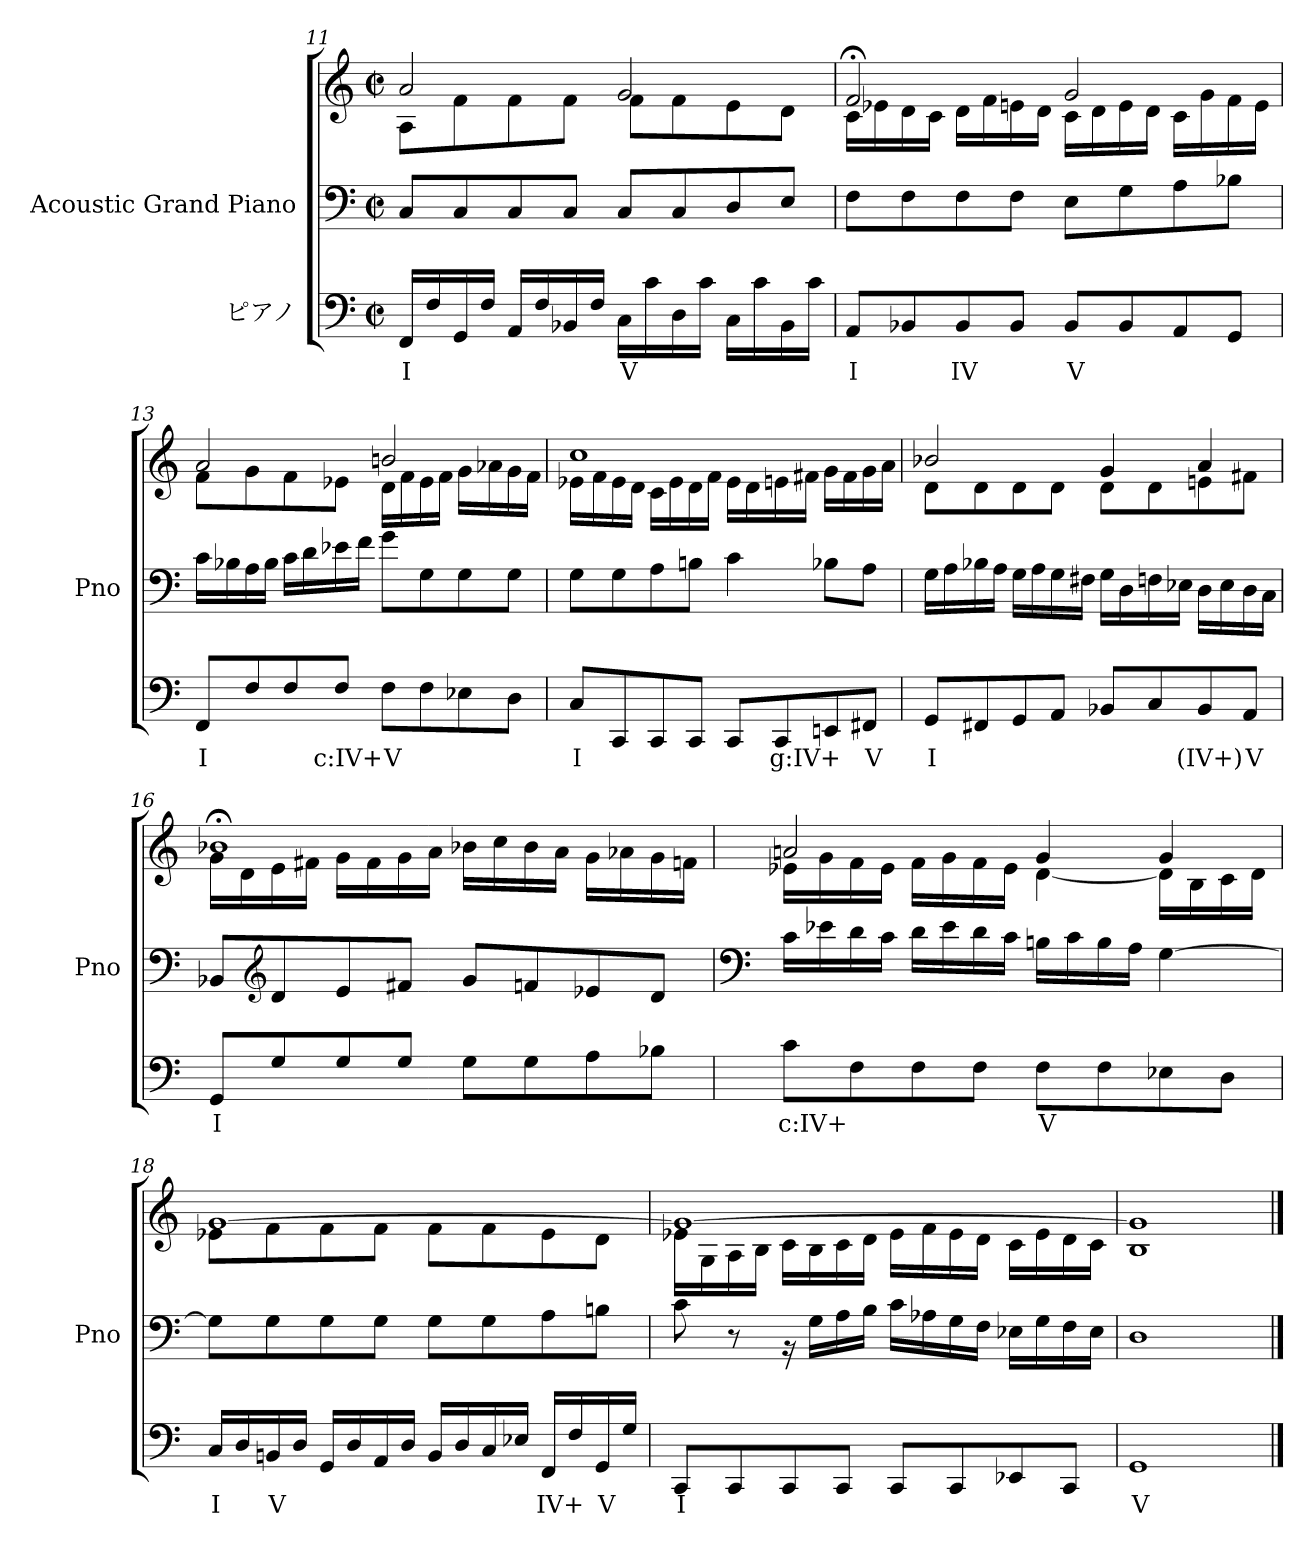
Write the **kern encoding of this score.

**kern	**text	**kern	**kern
*part2	*part2	*part1	*part1
*staff3	*staff3	*staff2	*staff1
*I"ピアノ	*	*I"Acoustic Grand Piano	*
*	*	*I'Pno	*
!!LO:PB:g=z
*clefF4	*	*clefF4	*clefG2
*k[]	*	*k[]	*k[]
*C:	*	*C:	*C:
*M2/2	*	*M2/2	*M2/2
*met(c|)	*	*met(c|)	*met(c|)
=11	=11	=11	=11
!	!LO:LY:b	!	!
*	*	*	*^
16FF/LL	I	8C/L	2a/	8A\L
16F/	.	.	.	.
16GG/	.	8C/	.	8f\
16F/JJ	.	.	.	.
16AA/LL	.	8C/	.	8f\
16F/	.	.	.	.
16BB-X/	.	8C/J	.	8f\J
16F/JJ	.	.	.	.
!	!LO:LY:b	!	!	!
16C\LL	V	8C/L	2g/	8f\L
16c\	.	.	.	.
16D\	.	8C/	.	8f\
16c\JJ	.	.	.	.
16C\LL	.	8D/	.	8e\
16c\	.	.	.	.
16BB-\	.	8E/J	.	8d\J
16c\JJ	.	.	.	.
=12	=12	=12	=12	=12
!	!LO:LY:b	!	!	!
8AA/L	I	8F\L	2f;</	16c\LL
.	.	.	.	16e-X\
8BB-X/	.	8F\	.	16d\
.	.	.	.	16c\JJ
!	!LO:LY:b	!	!	!
8BB-/	IV	8F\	.	16d\LL
.	.	.	.	16f\
8BB-/J	.	8F\J	.	16en\
.	.	.	.	16d\JJ
!	!LO:LY:b	!	!	!
8BB-/L	V	8E\L	2g/	16c\LL
.	.	.	.	16d\
8BB-/	.	8G\	.	16e\
.	.	.	.	16d\JJ
8AA/	.	8A\	.	16c\LL
.	.	.	.	16g\
8GG/J	.	8B-X\J	.	16f\
.	.	.	.	16e\JJ
=13	=13	=13	=13	=13
!	!LO:LY:b	!	!	!
8FF/L	I	16c\LL	2a/	8f\L
.	.	16B-X\	.	.
8F/	.	16A\	.	8g\
.	.	16B-\JJ	.	.
8F/	.	16c\LL	.	8f\
.	.	16d\	.	.
!	!LO:LY:b	!	!	!
8F/J	c:IV+	16e-X\	.	8e-X\J
.	.	16f\JJ	.	.
!	!LO:LY:b	!	!	!
8F\L	V	8g\L	2bn/	16d\LL
.	.	.	.	16f\
8F\	.	8G\	.	16e-\
.	.	.	.	16f\JJ
8E-X\	.	8G\	.	16g\LL
.	.	.	.	16a-X\
8D\J	.	8G\J	.	16g\
.	.	.	.	16f\JJ
!!LO:LB:g=z	!!
=14	=14	=14	=14	=14
!	!LO:LY:b	!	!	!
8C/L	I	8G\L	1cc	16e-X\LL
.	.	.	.	16f\
8CC/	.	8G\	.	16e-\
.	.	.	.	16d\JJ
8CC/	.	8A\	.	16c\LL
.	.	.	.	16e-\
8CC/J	.	8Bn\J	.	16d\
.	.	.	.	16f\JJ
8CC/L	.	4c\	.	16e-\LL
.	.	.	.	16d\
!	!LO:LY:b	!	!	!
8CC/	g:IV+	.	.	16en\
.	.	.	.	16f#X\JJ
8EEn/	.	8B-X\L	.	16g\LL
.	.	.	.	16f#\
!	!LO:LY:b	!	!	!
8FF#X/J	V	8A\J	.	16g\
.	.	.	.	16a\JJ
=15	=15	=15	=15	=15
!	!LO:LY:b	!	!	!
8GG/L	I	16G\LL	2b-X/	8d\L
.	.	16A\	.	.
8FF#X/	.	16B-X\	.	8d\
.	.	16A\JJ	.	.
8GG/	.	16G\LL	.	8d\
.	.	16A\	.	.
8AA/J	.	16G\	.	8d\J
.	.	16F#X\JJ	.	.
8BB-X/L	.	16G\LL	4g/	8d\L
.	.	16D\	.	.
8C/	.	16Fn\	.	8d\
.	.	16E-X\JJ	.	.
!	!LO:LY:b	!	!	!
8BB-/	(IV+)	16D\LL	4a/	8en\
.	.	16E-\	.	.
!	!LO:LY:b	!	!	!
8AA/J	V	16D\	.	8f#X\J
.	.	16C\JJ	.	.
=16	=16	=16	=16	=16
!	!LO:LY:b	!	!	!
8GG/L	I	8BB-X/L	1b-X;<	16g\LL
.	.	.	.	16d\
*	*	*clefG2	*	*
8G/	.	8d/	.	16e\
.	.	.	.	16f#X\JJ
8G/	.	8e/	.	16g\LL
.	.	.	.	16f#\
8G/J	.	8f#X/J	.	16g\
.	.	.	.	16a\JJ
8G\L	.	8g/L	.	16b-X\LL
.	.	.	.	16cc\
8G\	.	8fn/	.	16b-\
.	.	.	.	16a\JJ
8A\	.	8e-X/	.	16g\LL
.	.	.	.	16a-X\
8B-X\J	.	8d/J	.	16g\
.	.	.	.	16fn\JJ
!!LO:LB:g=z	!!
=17	=17	=17	=17	=17
*	*	*clefF4	*	*
!	!LO:LY:b	!	!	!
8c\L	c:IV+	16c\LL	2an/	16e-X\LL
.	.	16e-X\	.	16g\
8F\	.	16d\	.	16f\
.	.	16c\JJ	.	16e-\JJ
8F\	.	16d\LL	.	16f\LL
.	.	16e-\	.	16g\
8F\J	.	16d\	.	16f\
.	.	16c\JJ	.	16e-\JJ
!	!LO:LY:b	!	!	!
8F\L	V	16Bn\LL	4g/	[<4d\
.	.	16c\	.	.
8F\	.	16B\	.	.
.	.	16A\JJ	.	.
8E-X\	.	[4G\	4g/	16d\LL]
.	.	.	.	16B\
8D\J	.	.	.	16c\
.	.	.	.	16d\JJ
=18	=18	=18	=18	=18
!	!LO:LY:b	!	!	!
16C/LL	I	8G\L]	[>1g	8e-X\L
16D/	.	.	.	.
!	!LO:LY:b	!	!	!
16BBn/	V	8G\	.	8f\
16D/JJ	.	.	.	.
16GG/LL	.	8G\	.	8f\
16D/	.	.	.	.
16AA/	.	8G\J	.	8f\J
16D/JJ	.	.	.	.
16BB/LL	.	8G\L	.	8f\L
16D/	.	.	.	.
16C/	.	8G\	.	8f\
16E-X/JJ	.	.	.	.
!	!LO:LY:b	!	!	!
16FF/LL	IV+	8A\	.	8e-\
16F/	.	.	.	.
!	!LO:LY:b	!	!	!
16GG/	V	8Bn\J	.	8d\J
16G/JJ	.	.	.	.
=19	=19	=19	=19	=19
!	!LO:LY:b	!	!	!
8CC/L	I	8c\	1g_	16e-X\LL
.	.	.	.	16G\
8CC/	.	8r	.	16A\
.	.	.	.	16B\JJ
8CC/	.	16rBB	.	16c\LL
.	.	16G\LL	.	16B\
8CC/J	.	16A\	.	16c\
.	.	16B\JJ	.	16d\JJ
8CC/L	.	16c\LL	.	16e-\LL
.	.	16A-X\	.	16f\
8CC/	.	16G\	.	16e-\
.	.	16F\JJ	.	16d\JJ
8EE-X/	.	16E-X\LL	.	16c\LL
.	.	16G\	.	16e-\
8CC/J	.	16F\	.	16d\
.	.	16E-\JJ	.	16c\JJ
=20	=20	=20	=20	=20
!	!LO:LY:b	!	!	!
1GG	V	1D	1g]	1B
*	*	*	*v	*v
==	==	==	==
*-	*-	*-	*-
